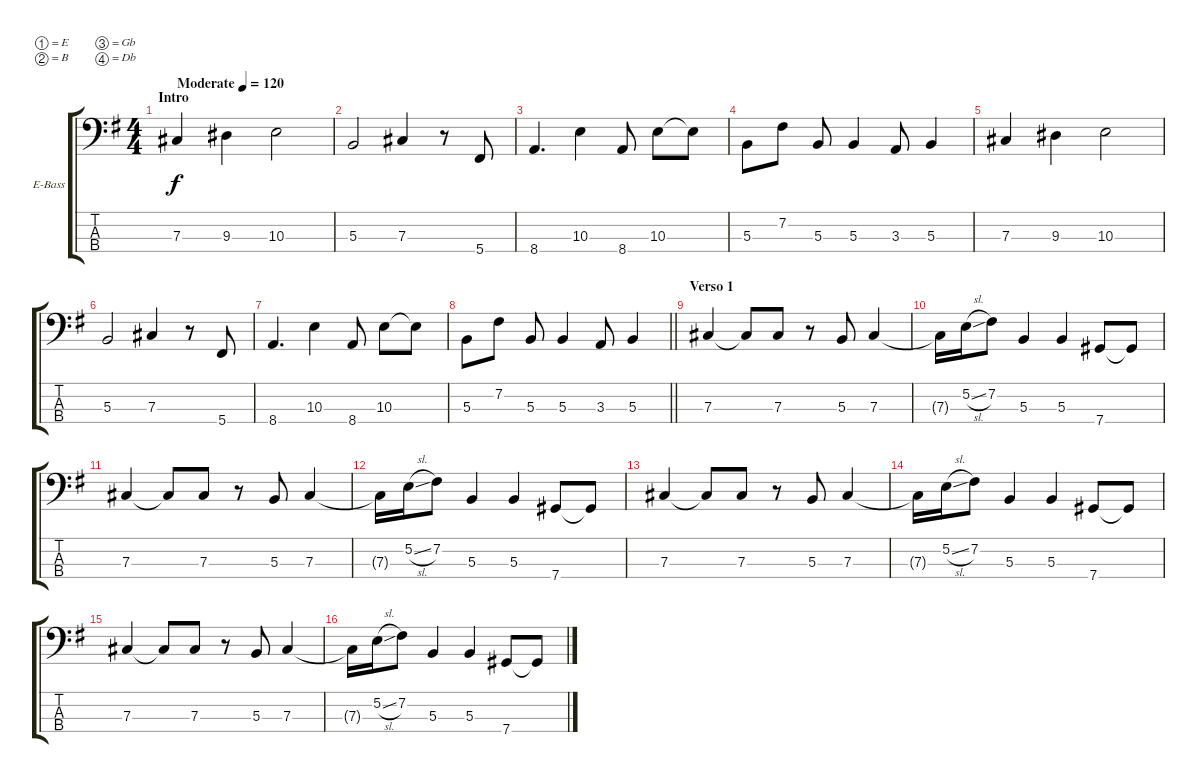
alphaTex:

\bracketExtendMode groupsimilarinstruments
\firstSystemTrackNameOrientation horizontal
\otherSystemsTrackNameOrientation horizontal
\track ("Bass (Geezer Butler)" "E-Bass") {instrument electricbassfinger}
\staff {score tabs}
\tuning (E2 B1 Gb1 Db1)
\ts (4 4)
\beaming (8 2 2 2 2)
\section ("" "Intro")
\tempo (120 "Moderate")
\clef f4
\ks g
7.3.4{dy f instrument electricbassfinger} 9.3.4 10.3.2 |
5.3.2 7.3.4 r.8 5.4.8 |
8.4.4{d} 10.3.4 8.4.8 10.3.8 10.3{t}.8 |
5.3.8 7.2.8 5.3.8 5.3.4 3.3.8 5.3.4 |
7.3.4 9.3.4 10.3.2 |
5.3.2 7.3.4 r.8 5.4.8 |
8.4.4{d} 10.3.4 8.4.8 10.3.8 10.3{t}.8 |
\barLineRight lightlight
5.3.8 7.2.8 5.3.8 5.3.4 3.3.8 5.3.4 |
\section ("" "Verso 1")
7.3.4 7.3{t}.8 7.3.8 r.8 5.3.8 7.3.4 |
7.3{t}.16 5.2{sl}.16 7.2.8 5.3.4 5.3.4 7.4.8 7.4{t}.8 |
7.3.4 7.3{t}.8 7.3.8 r.8 5.3.8 7.3.4 |
7.3{t}.16 5.2{sl}.16 7.2.8 5.3.4 5.3.4 7.4.8 7.4{t}.8 |
7.3.4 7.3{t}.8 7.3.8 r.8 5.3.8 7.3.4 |
7.3{t}.16 5.2{sl}.16 7.2.8 5.3.4 5.3.4 7.4.8 7.4{t}.8 |
7.3.4 7.3{t}.8 7.3.8 r.8 5.3.8 7.3.4 |
7.3{t}.16 5.2{sl}.16 7.2.8 5.3.4 5.3.4 7.4.8 7.4{t}.8
